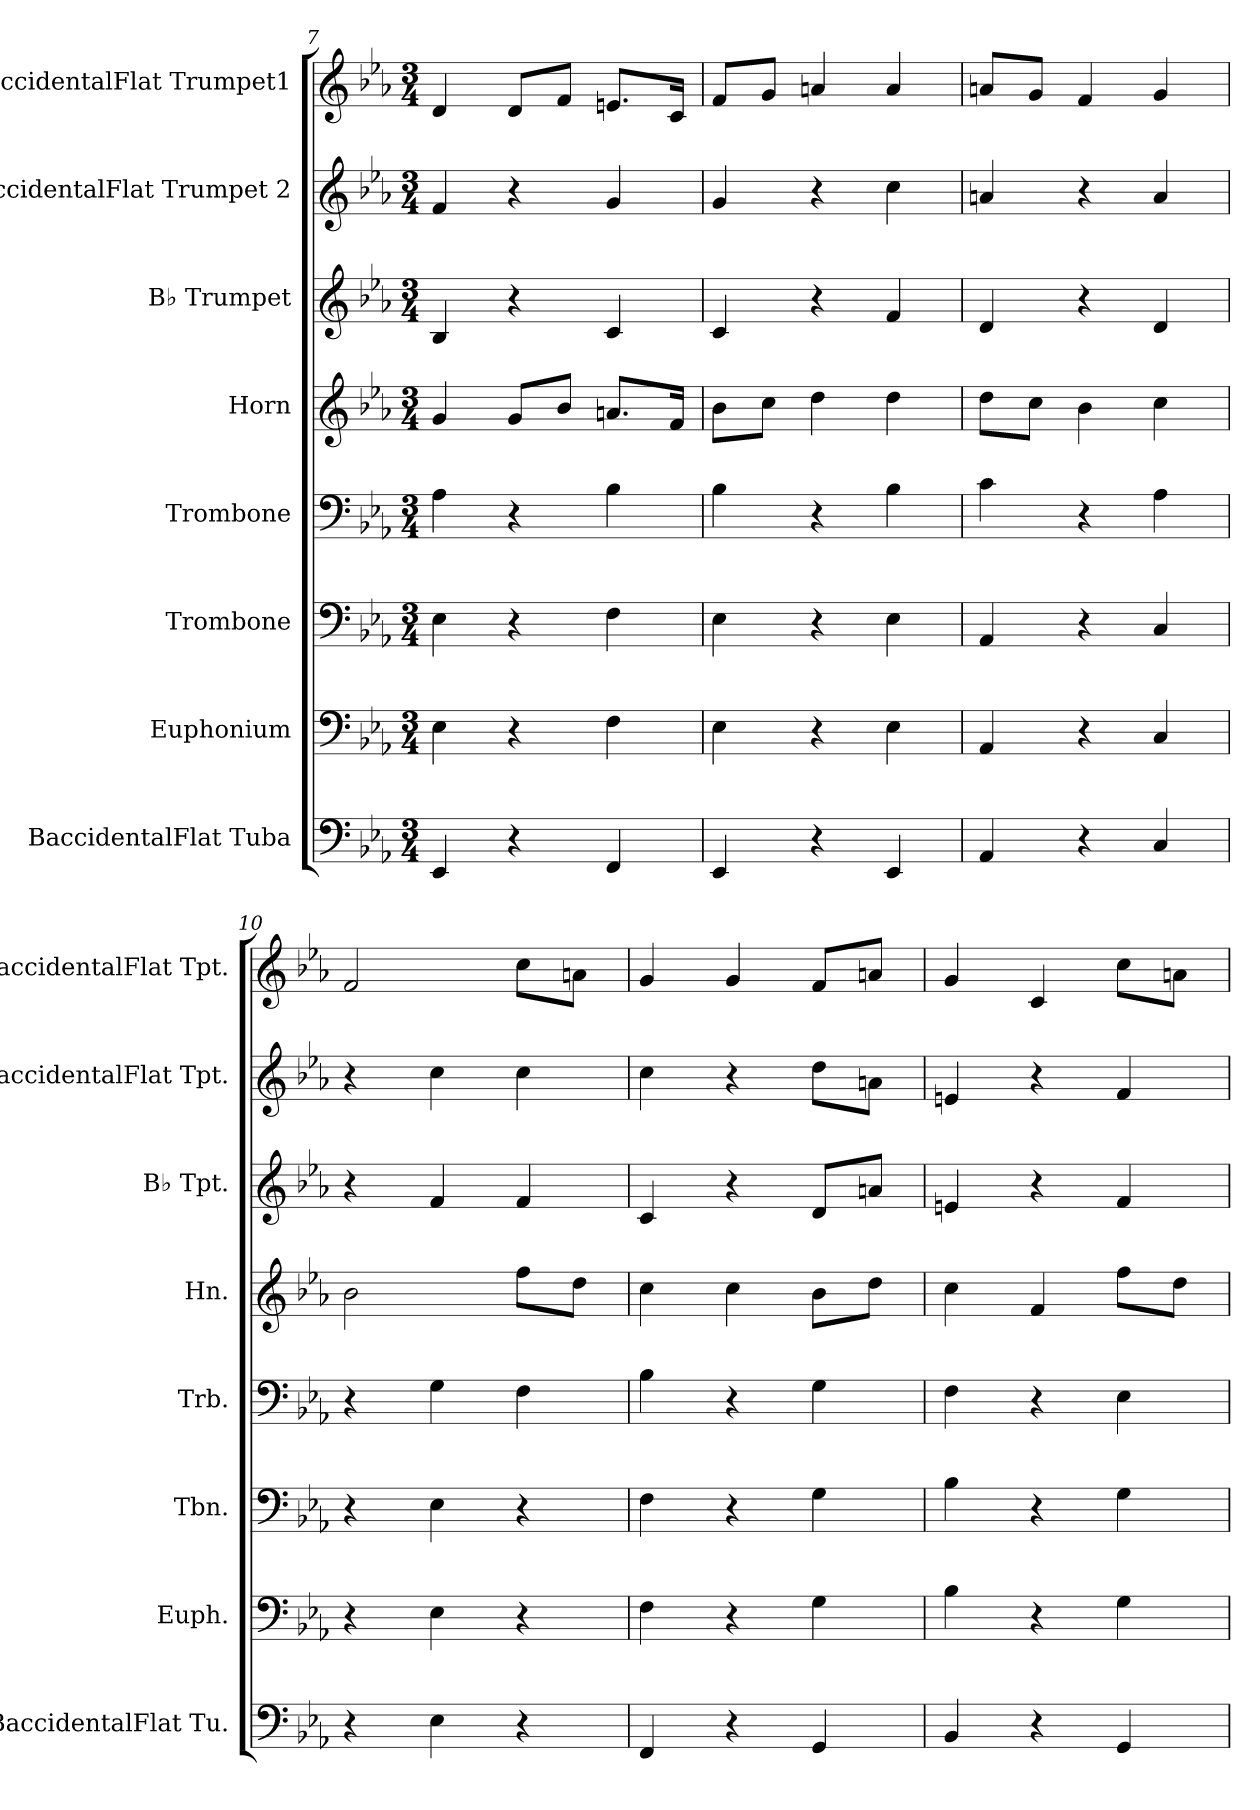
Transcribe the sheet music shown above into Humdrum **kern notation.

**kern	**kern	**kern	**kern	**kern	**kern	**kern	**kern
*part8	*part7	*part6	*part5	*part4	*part3	*part2	*part1
*staff8	*staff7	*staff6	*staff5	*staff4	*staff3	*staff2	*staff1
*I"BaccidentalFlat Tuba	*I"Euphonium	*I"Trombone	*I"Trombone	*I"Horn	*I"B♭ Trumpet	*I"BaccidentalFlat Trumpet 2	*I"BaccidentalFlat Trumpet1
*I'BaccidentalFlat Tu.	*I'Euph.	*I'Tbn.	*I'Trb.	*I'Hn.	*I'B♭ Tpt.	*I'BaccidentalFlat Tpt.	*I'BaccidentalFlat Tpt.
*clefF4	*clefF4	*clefF4	*clefF4	*clefG2	*clefG2	*clefG2	*clefG2
*	*	*	*	*ITrd4c7	*ITrd1c2	*ITrd1c2	*ITrd1c2
*k[b-e-a-]	*k[b-e-a-]	*k[b-e-a-]	*k[b-e-a-]	*k[b-e-a-d-]	*k[b-e-a-d-g-]	*k[b-e-a-d-g-]	*k[b-e-a-d-g-]
*M3/4	*M3/4	*M3/4	*M3/4	*M3/4	*M3/4	*M3/4	*M3/4
=7	=7	=7	=7	=7	=7	=7	=7
4EE-/	4E-\	4E-\	4A-\	4c/	4A-/	4e-/	4c/
4r	4r	4r	4r	8c/L	4r	4r	8c/L
.	.	.	.	8e-/J	.	.	8e-/J
4FF/	4F\	4F\	4B-\	8.dn/L	4B-/	4f/	8.dn/L
.	.	.	.	16B-/Jk	.	.	16B-/Jk
=8	=8	=8	=8	=8	=8	=8	=8
4EE-/	4E-\	4E-\	4B-\	8e-\L	4B-/	4f/	8e-/L
.	.	.	.	8f\J	.	.	8f/J
4r	4r	4r	4r	4g\	4r	4r	4gn/
4EE-/	4E-\	4E-\	4B-\	4g\	4e-/	4b-\	4g/
=9	=9	=9	=9	=9	=9	=9	=9
4AA-/	4AA-/	4AA-/	4c\	8g\L	4c/	4gn/	8gn/L
.	.	.	.	8f\J	.	.	8f/J
4r	4r	4r	4r	4e-\	4r	4r	4e-/
4C/	4C/	4C/	4A-\	4f\	4c/	4g/	4f/
=10	=10	=10	=10	=10	=10	=10	=10
4r	4r	4r	4r	2e-\	4r	4r	2e-/
4E-\	4E-\	4E-\	4G\	.	4e-/	4b-\	.
4r	4r	4r	4F\	8b-\L	4e-/	4b-\	8b-\L
.	.	.	.	8g\J	.	.	8gn\J
=11	=11	=11	=11	=11	=11	=11	=11
4FF/	4F\	4F\	4B-\	4f\	4B-/	4b-\	4f/
4r	4r	4r	4r	4f\	4r	4r	4f/
4GG/	4G\	4G\	4G\	8e-\L	8c/L	8cc\L	8e-/L
.	.	.	.	8g\J	8gn/J	8gn\J	8gn/J
=12	=12	=12	=12	=12	=12	=12	=12
4BB-/	4B-\	4B-\	4F\	4f\	4dn/	4dn/	4f/
4r	4r	4r	4r	4B-/	4r	4r	4B-/
4GG/	4G\	4G\	4E-\	8b-\L	4e-/	4e-/	8b-\L
.	.	.	.	8g\J	.	.	8gn\J
=	=	=	=	=	=	=	=
*-	*-	*-	*-	*-	*-	*-	*-
